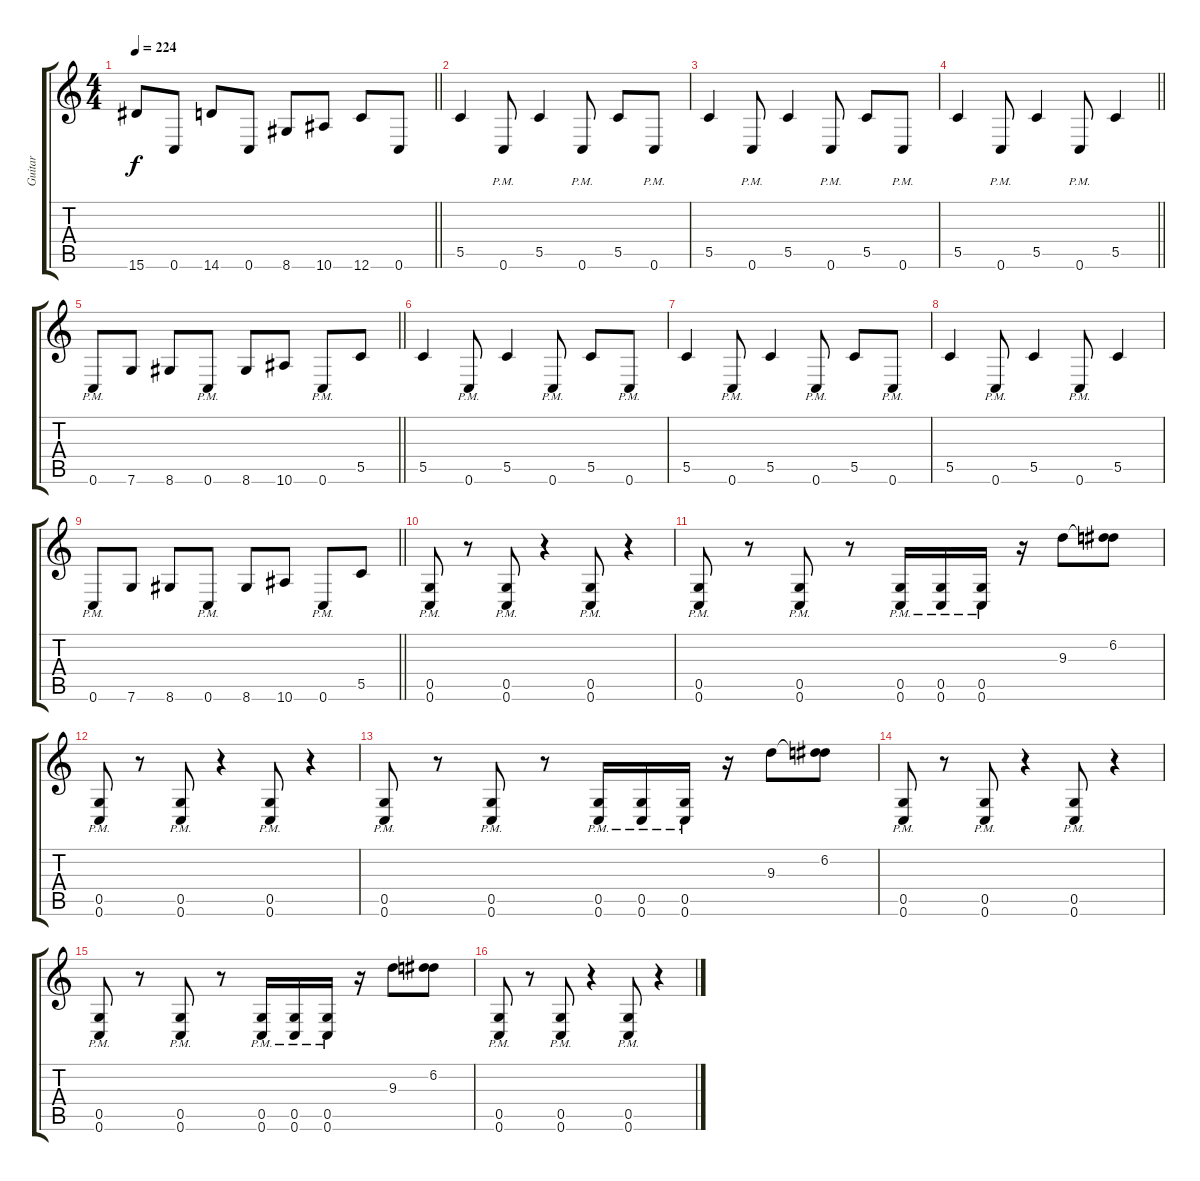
\track ("Guitar" "Guitar") {instrument distortionguitar}
\staff {score tabs}
\tuning (D4 A3 F3 C3 G2 C2) {hide}
\ts (4 4)
\tempo 224
\clef g2
\barLineRight lightlight
\ks c
15.6.8{dy f} 0.6.8 14.6.8 0.6.8 8.6.8 10.6.8 12.6.8 0.6.8 |
\section ("" " ")
5.5.4 0.6{pm}.8 5.5.4 0.6{pm}.8 5.5.8 0.6{pm}.8 |
5.5.4 0.6{pm}.8 5.5.4 0.6{pm}.8 5.5.8 0.6{pm}.8 |
\barLineRight lightlight
5.5.4 0.6{pm}.8 5.5.4 0.6{pm}.8 5.5.4 |
\barLineRight lightlight
0.6{pm}.8 7.6.8 8.6.8 0.6{pm}.8 8.6.8 10.6.8 0.6{pm}.8 5.5.8 |
5.5.4 0.6{pm}.8 5.5.4 0.6{pm}.8 5.5.8 0.6{pm}.8 |
5.5.4 0.6{pm}.8 5.5.4 0.6{pm}.8 5.5.8 0.6{pm}.8 |
5.5.4 0.6{pm}.8 5.5.4 0.6{pm}.8 5.5.4 |
\barLineRight lightlight
0.6{pm}.8 7.6.8 8.6.8 0.6{pm}.8 8.6.8 10.6.8 0.6{pm}.8 5.5.8 |
\section ("" " ")
(0.5{pm} 0.6{pm}).8 r.8 (0.5{pm} 0.6{pm}).8 r.4 (0.5{pm} 0.6{pm}).8 r.4 |
(0.5{pm} 0.6{pm}).8 r.8 (0.5{pm} 0.6{pm}).8 r.8 (0.5{pm} 0.6{pm}).16 (0.5{pm} 0.6{pm}).16 (0.5{pm} 0.6{pm}).16 r.16 9.3.8 (6.2 9.3{t}).8 |
(0.5{pm} 0.6{pm}).8 r.8 (0.5{pm} 0.6{pm}).8 r.4 (0.5{pm} 0.6{pm}).8 r.4 |
(0.5{pm} 0.6{pm}).8 r.8 (0.5{pm} 0.6{pm}).8 r.8 (0.5{pm} 0.6{pm}).16 (0.5{pm} 0.6{pm}).16 (0.5{pm} 0.6{pm}).16 r.16 9.3.8 (6.2 9.3{t}).8 |
(0.5{pm} 0.6{pm}).8 r.8 (0.5{pm} 0.6{pm}).8 r.4 (0.5{pm} 0.6{pm}).8 r.4 |
(0.5{pm} 0.6{pm}).8 r.8 (0.5{pm} 0.6{pm}).8 r.8 (0.5{pm} 0.6{pm}).16 (0.5{pm} 0.6{pm}).16 (0.5{pm} 0.6{pm}).16 r.16 9.3.8 (6.2 9.3{t}).8 |
(0.5{pm} 0.6{pm}).8 r.8 (0.5{pm} 0.6{pm}).8 r.4 (0.5{pm} 0.6{pm}).8 r.4
